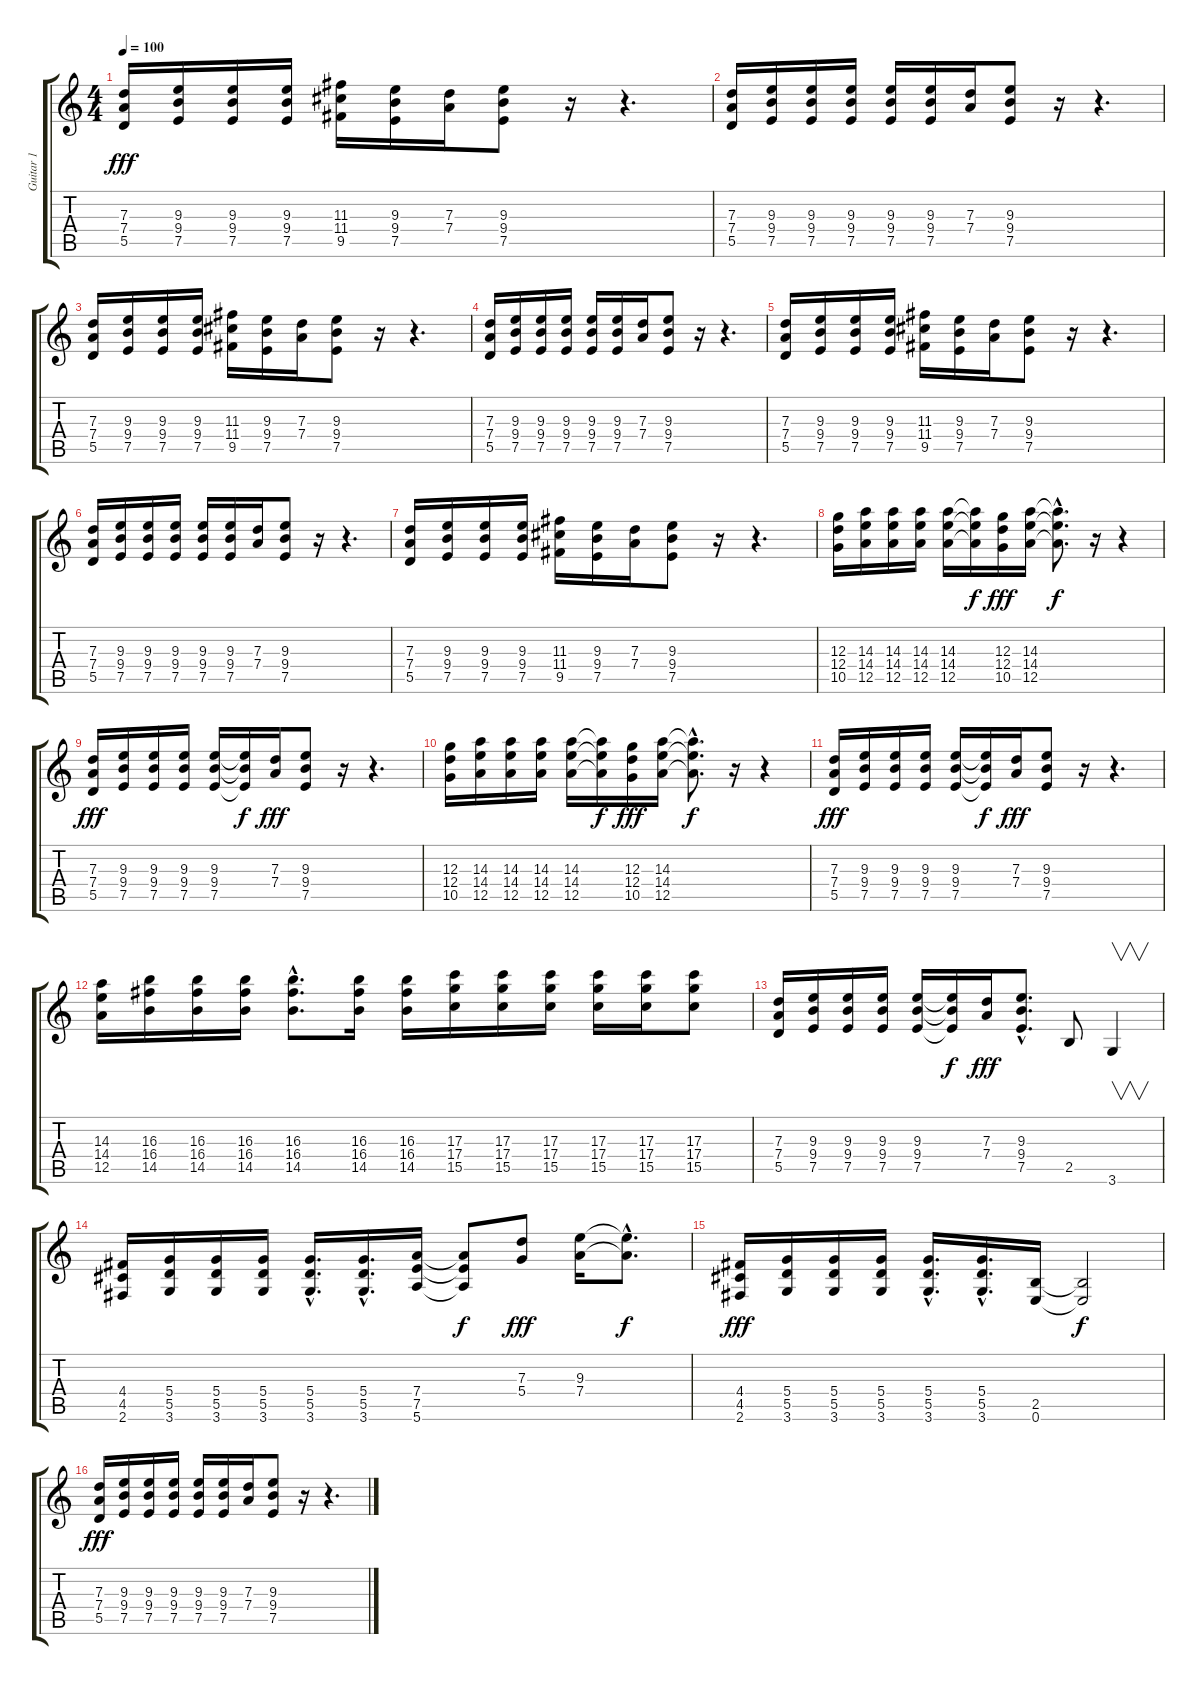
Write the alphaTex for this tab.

\track ("Guitar 1" "Guitar 1") {instrument distortionguitar}
\staff {score tabs}
\tuning (E4 B3 G3 D3 A2 E2) {hide}
\ts (4 4)
\tempo 100
\clef g2
\ks c
(7.3 7.4 5.5).16{dy fff} (9.3 9.4 7.5).16 (9.3 9.4 7.5).16 (9.3 9.4 7.5).16 (11.3 11.4 9.5).16 (9.3 9.4 7.5).16 (7.3 7.4).16 (9.3 9.4 7.5).8 r.16 r.4{d} |
(7.3 7.4 5.5).16 (9.3 9.4 7.5).16 (9.3 9.4 7.5).16 (9.3 9.4 7.5).16 (9.3 9.4 7.5).16 (9.3 9.4 7.5).16 (7.3 7.4).16 (9.3 9.4 7.5).8 r.16 r.4{d} |
(7.3 7.4 5.5).16 (9.3 9.4 7.5).16 (9.3 9.4 7.5).16 (9.3 9.4 7.5).16 (11.3 11.4 9.5).16 (9.3 9.4 7.5).16 (7.3 7.4).16 (9.3 9.4 7.5).8 r.16 r.4{d} |
(7.3 7.4 5.5).16 (9.3 9.4 7.5).16 (9.3 9.4 7.5).16 (9.3 9.4 7.5).16 (9.3 9.4 7.5).16 (9.3 9.4 7.5).16 (7.3 7.4).16 (9.3 9.4 7.5).8 r.16 r.4{d} |
(7.3 7.4 5.5).16 (9.3 9.4 7.5).16 (9.3 9.4 7.5).16 (9.3 9.4 7.5).16 (11.3 11.4 9.5).16 (9.3 9.4 7.5).16 (7.3 7.4).16 (9.3 9.4 7.5).8 r.16 r.4{d} |
(7.3 7.4 5.5).16 (9.3 9.4 7.5).16 (9.3 9.4 7.5).16 (9.3 9.4 7.5).16 (9.3 9.4 7.5).16 (9.3 9.4 7.5).16 (7.3 7.4).16 (9.3 9.4 7.5).8 r.16 r.4{d} |
(7.3 7.4 5.5).16 (9.3 9.4 7.5).16 (9.3 9.4 7.5).16 (9.3 9.4 7.5).16 (11.3 11.4 9.5).16 (9.3 9.4 7.5).16 (7.3 7.4).16 (9.3 9.4 7.5).8 r.16 r.4{d} |
(12.3 12.4 10.5).16 (14.3 14.4 12.5).16 (14.3 14.4 12.5).16 (14.3 14.4 12.5).16 (14.3 14.4 12.5).16 (14.3{t} 14.4{t} 12.5{t}).16{dy f} (12.3 12.4 10.5).16{dy fff} (14.3 14.4 12.5).16 (14.3{hac t} 14.4{hac t} 12.5{hac t}).8{d dy f} r.16 r.4 |
(7.3 7.4 5.5).16{dy fff} (9.3 9.4 7.5).16 (9.3 9.4 7.5).16 (9.3 9.4 7.5).16 (9.3 9.4 7.5).16 (9.3{t} 9.4{t} 7.5{t}).16{dy f} (7.3 7.4).16{dy fff} (9.3 9.4 7.5).8 r.16 r.4{d} |
(12.3 12.4 10.5).16 (14.3 14.4 12.5).16 (14.3 14.4 12.5).16 (14.3 14.4 12.5).16 (14.3 14.4 12.5).16 (14.3{t} 14.4{t} 12.5{t}).16{dy f} (12.3 12.4 10.5).16{dy fff} (14.3 14.4 12.5).16 (14.3{hac t} 14.4{hac t} 12.5{hac t}).8{d dy f} r.16 r.4 |
(7.3 7.4 5.5).16{dy fff} (9.3 9.4 7.5).16 (9.3 9.4 7.5).16 (9.3 9.4 7.5).16 (9.3 9.4 7.5).16 (9.3{t} 9.4{t} 7.5{t}).16{dy f} (7.3 7.4).16{dy fff} (9.3 9.4 7.5).8 r.16 r.4{d} |
(14.3 14.4 12.5).16 (16.3 16.4 14.5).16 (16.3 16.4 14.5).16 (16.3 16.4 14.5).16 (16.3{hac} 16.4{hac} 14.5{hac}).8{d} (16.3 16.4 14.5).16 (16.3 16.4 14.5).16 (17.3 17.4 15.5).16 (17.3 17.4 15.5).16 (17.3 17.4 15.5).16 (17.3 17.4 15.5).16 (17.3 17.4 15.5).16 (17.3 17.4 15.5).8 |
(7.3 7.4 5.5).16 (9.3 9.4 7.5).16 (9.3 9.4 7.5).16 (9.3 9.4 7.5).16 (9.3 9.4 7.5).16 (9.3{t} 9.4{t} 7.5{t}).16{dy f} (7.3 7.4).16{dy fff} (9.3{hac} 9.4{hac} 7.5{hac}).8{d} 2.5.8 3.6.4{v} |
(4.4 4.5 2.6).16 (5.4 5.5 3.6).16 (5.4 5.5 3.6).16 (5.4 5.5 3.6).16 (5.4{hac} 5.5{hac} 3.6{hac}).16{d} (5.4{hac} 5.5{hac} 3.6{hac}).16{d} (7.4 7.5 5.6).16 (7.4{t} 7.5{t} 5.6{t}).8{dy f} (7.3 5.4).8{dy fff} (9.3 7.4).16 (9.3{hac t} 7.4{hac t}).8{d dy f} |
(4.4 4.5 2.6).16{dy fff} (5.4 5.5 3.6).16 (5.4 5.5 3.6).16 (5.4 5.5 3.6).16 (5.4{hac} 5.5{hac} 3.6{hac}).16{d} (5.4{hac} 5.5{hac} 3.6{hac}).16{d} (2.5 0.6).16 (2.5{t} 0.6{t}).2{dy f} |
(7.3 7.4 5.5).16{dy fff} (9.3 9.4 7.5).16 (9.3 9.4 7.5).16 (9.3 9.4 7.5).16 (9.3 9.4 7.5).16 (9.3 9.4 7.5).16 (7.3 7.4).16 (9.3 9.4 7.5).8 r.16 r.4{d}
